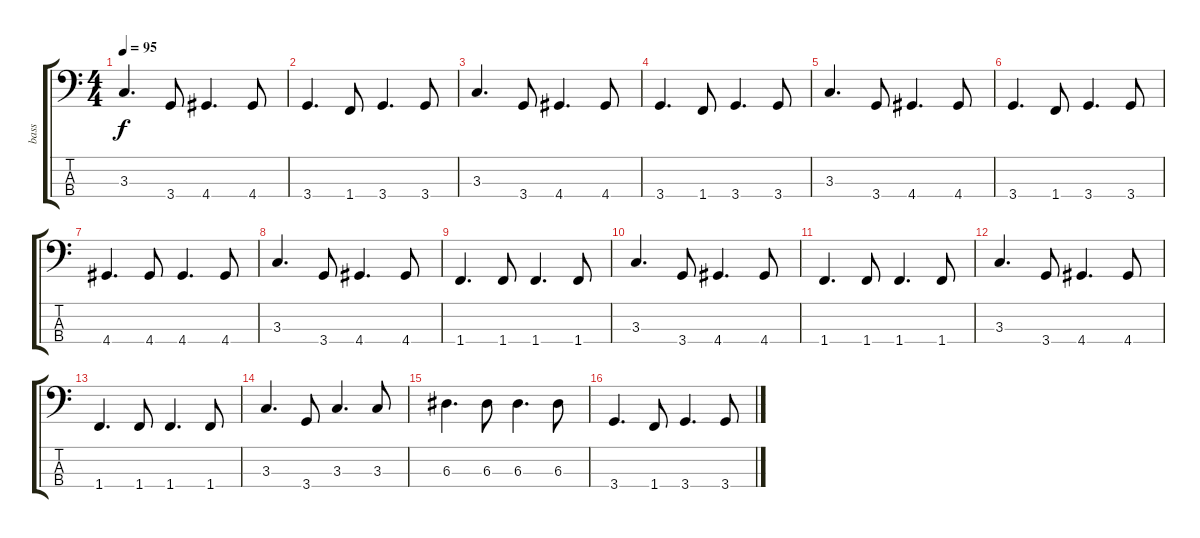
\track ("bass" "bass") {instrument electricbassfinger}
\staff {score tabs}
\tuning (G2 D2 A1 E1) {hide}
\ts (4 4)
\tempo 95
\clef f4
\ks c
3.3.4{d dy f} 3.4.8 4.4.4{d} 4.4.8 |
3.4.4{d} 1.4.8 3.4.4{d} 3.4.8 |
3.3.4{d} 3.4.8 4.4.4{d} 4.4.8 |
3.4.4{d} 1.4.8 3.4.4{d} 3.4.8 |
3.3.4{d} 3.4.8 4.4.4{d} 4.4.8 |
3.4.4{d} 1.4.8 3.4.4{d} 3.4.8 |
4.4.4{d} 4.4.8 4.4.4{d} 4.4.8 |
3.3.4{d} 3.4.8 4.4.4{d} 4.4.8 |
1.4.4{d} 1.4.8 1.4.4{d} 1.4.8 |
3.3.4{d} 3.4.8 4.4.4{d} 4.4.8 |
1.4.4{d} 1.4.8 1.4.4{d} 1.4.8 |
3.3.4{d} 3.4.8 4.4.4{d} 4.4.8 |
1.4.4{d} 1.4.8 1.4.4{d} 1.4.8 |
3.3.4{d} 3.4.8 3.3.4{d} 3.3.8 |
6.3.4{d} 6.3.8 6.3.4{d} 6.3.8 |
3.4.4{d} 1.4.8 3.4.4{d} 3.4.8
